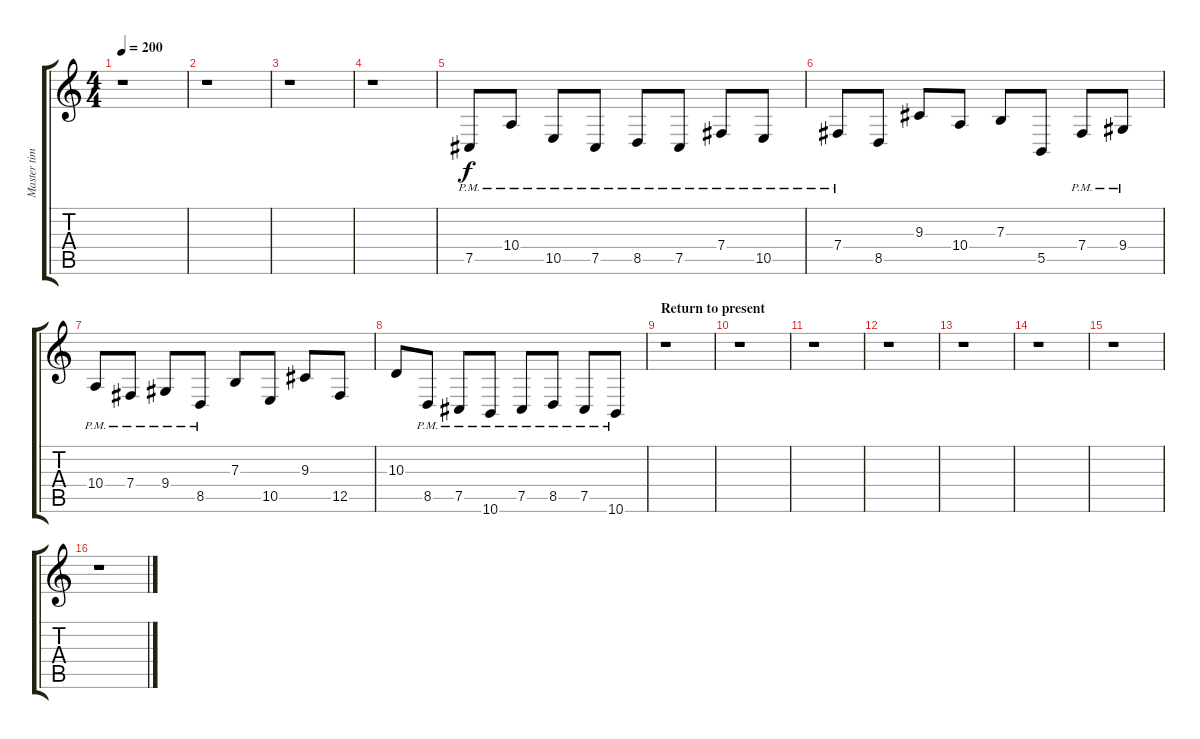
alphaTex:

\track ("Master time" "Master tim") {instrument pad1newage}
\staff {score tabs}
\tuning (Db4 Ab3 E3 B2 Gb2 Db2) {hide}
\ts (4 4)
\tempo 200
\clef g2
\ks c
r.1{dy f} |
r.1 |
r.1 |
r.1 |
7.5{pm}.8 10.4{pm}.8 10.5{pm}.8 7.5{pm}.8 8.5{pm}.8 7.5{pm}.8 7.4{pm}.8 10.5{pm}.8 |
7.4{pm}.8 8.5.8 9.3.8 10.4.8 7.3.8 5.5.8 7.4{pm}.8 9.4{pm}.8 |
10.4{pm}.8 7.4{pm}.8 9.4{pm}.8 8.5{pm}.8 7.3.8 10.5.8 9.3.8 12.5.8 |
10.3.8 8.5{pm}.8 7.5{pm}.8 10.6{pm}.8 7.5{pm}.8 8.5{pm}.8 7.5{pm}.8 10.6{pm}.8 |
\section ("" "Return to present")
r.1 |
r.1 |
r.1 |
r.1 |
r.1 |
r.1 |
r.1 |
r.1
